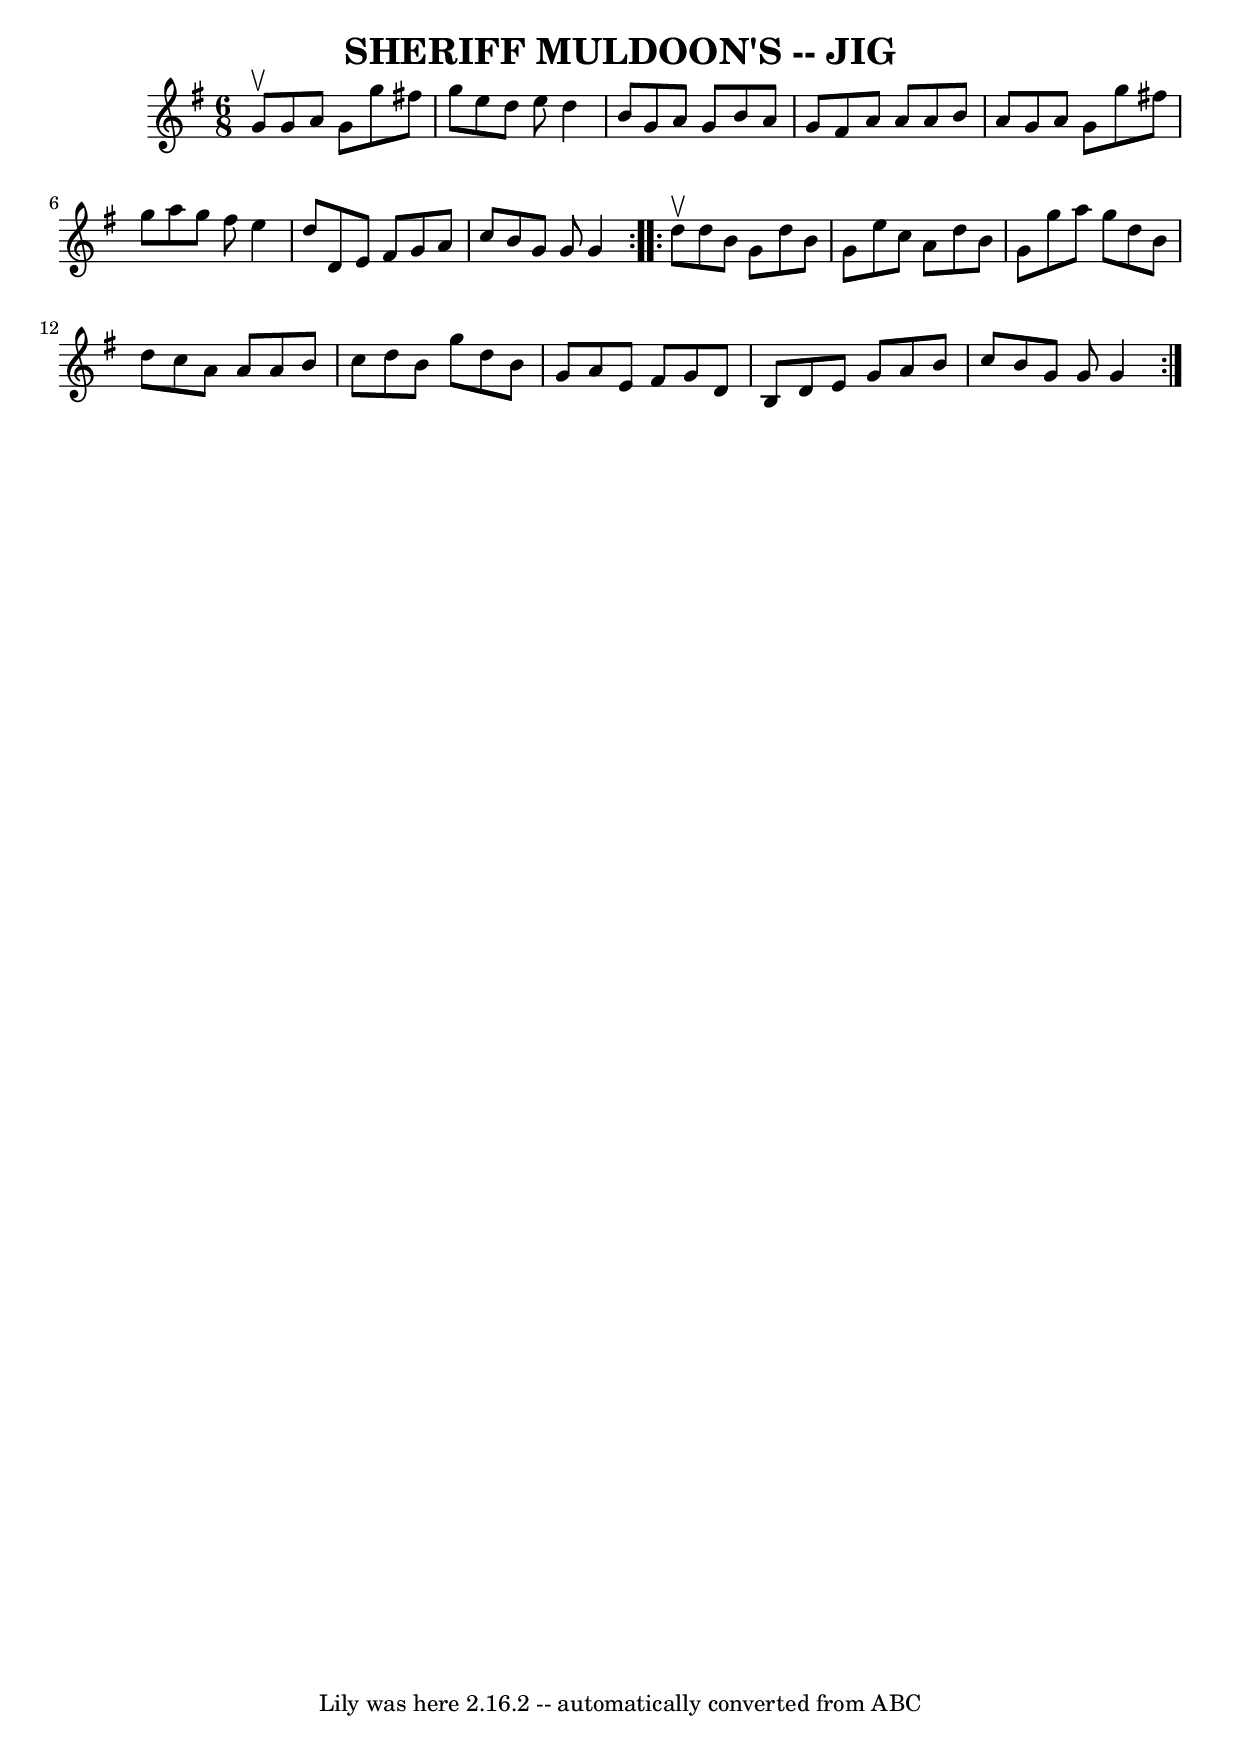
\version "2.16.2"
\include "Mammoth.ily"
\header {
  %% book = "Ryan's Mammoth Collection of Fiddle Tunes"
 crossRefNumber = "1"
 footnotes = ""
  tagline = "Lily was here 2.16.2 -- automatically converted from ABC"
  title = "SHERIFF MULDOON'S -- JIG"

}
voicedefault =  {



  \repeat volta 2 {

    \time 6/8 
    \key g \major g'8^\upbow        |
 g'8 a'8 g'8 g''8 fs''!8 g''8     |
 e''8 d''8 e''8 d''4 b'8     |
 g'8 a'8 g'8 b'8 a'8 g'8    |
 fs'8 a'8 a'8 a'8 b'8 a'8         |
 g'8 a'8 g'8 g''8 fs''!8 g''8     |
 a''8 g''8 fs''8 e''4 d''8    |
 d'8 e'8 fs'8 g'8 a'8 c''8     |
 b'8 g'8 g'8 g'4    

  }     
  \repeat volta 2 { d''8^\upbow        |
 d''8 b'8 g'8 d''8 b'8 g'8     |
 e''8 c''8 a'8 d''8 b'8 g'8     |
 g''8 a''8 g''8 d''8 b'8 d''8    |
 c''8 a'8 a'8 a'8 b'8 c''8         |
 d''8 b'8 g''8 d''8 b'8 g'8     |
 a'8 e'8 fs'8 g'8 d'8 b8  |
 d'8 e'8 g'8 a'8 b'8 c''8     |
 b'8 g'8 g'8 g'4  
    
  }   

}

\score{
  <<

    \context Staff="default"
    {
      \voicedefault 
      
    }

  >>
  \layout {
    
  }
  \midi {
  }

}
